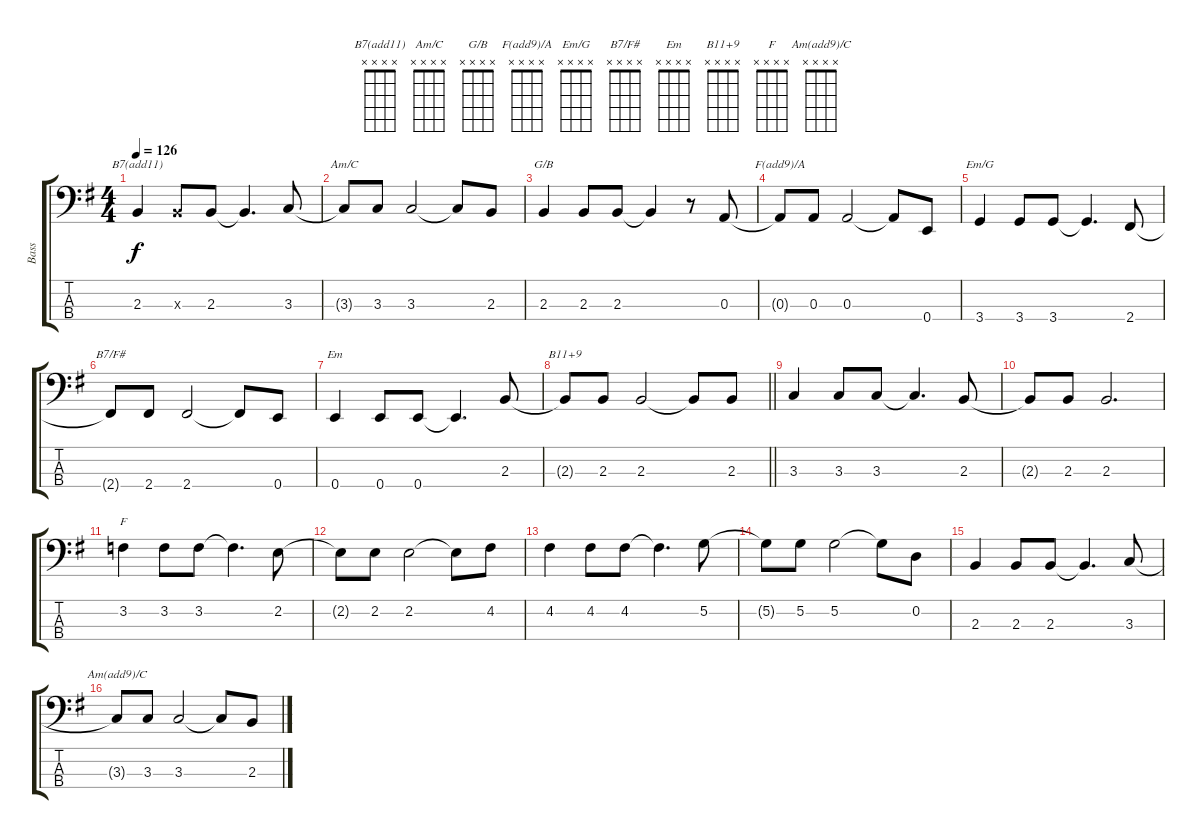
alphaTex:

\track ("Bass" "Bass") {instrument electricbassfinger}
\staff {score tabs}
\tuning (G2 D2 A1 E1) {hide}
\chord ("B7(add11)" x x x x)
\chord ("Am/C" x x x x)
\chord ("G/B" x x x x)
\chord ("F(add9)/A" x x x x)
\chord ("Em/G" x x x x)
\chord ("B7/F#" x x x x)
\chord ("Em" x x x x)
\chord ("B11+9" x x x x)
\chord ("F" x x x x)
\chord ("Am(add9)/C" x x x x)
\ts (4 4)
\tempo 126
\clef f4
\ks eminor
2.3.4{ch "B7(add11)" dy f} 2.3{x}.8 2.3.8 2.3{t}.4{d} 3.3.8 |
3.3{t}.8{ch "Am/C"} 3.3.8 3.3.2 3.3{t}.8 2.3.8 |
2.3.4{ch "G/B"} 2.3.8 2.3.8 2.3{t}.4 r.8 0.3.8 |
0.3{t}.8{ch "F(add9)/A"} 0.3.8 0.3.2 0.3{t}.8 0.4.8 |
3.4.4{ch "Em/G"} 3.4.8 3.4.8 3.4{t}.4{d} 2.4.8 |
2.4{t}.8{ch "B7/F#"} 2.4.8 2.4.2 2.4{t}.8 0.4.8 |
0.4.4{ch "Em"} 0.4.8 0.4.8 0.4{t}.4{d} 2.3.8 |
\barLineRight lightlight
2.3{t}.8{ch "B11+9"} 2.3.8 2.3.2 2.3{t}.8 2.3.8 |
3.3.4 3.3.8 3.3.8 3.3{t}.4{d} 2.3.8 |
2.3{t}.8 2.3.8 2.3.2{d} |
3.2.4{ch "F"} 3.2.8 3.2.8 3.2{t}.4{d} 2.2.8 |
2.2{t}.8 2.2.8 2.2.2 2.2{t}.8 4.2.8 |
4.2.4 4.2.8 4.2.8 4.2{t}.4{d} 5.2.8 |
5.2{t}.8 5.2.8 5.2.2 5.2{t}.8 0.2.8 |
2.3.4 2.3.8 2.3.8 2.3{t}.4{d} 3.3.8 |
3.3{t}.8{ch "Am(add9)/C"} 3.3.8 3.3.2 3.3{t}.8 2.3.8
